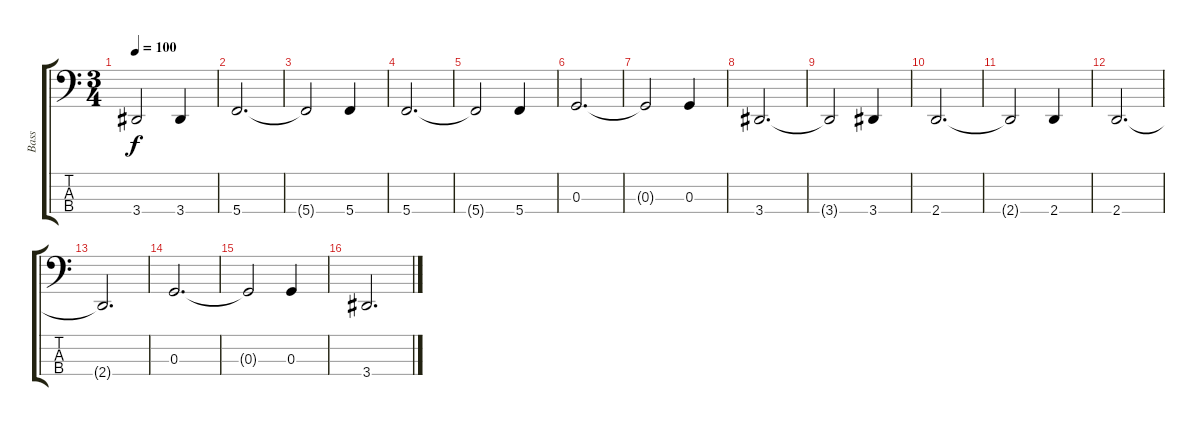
\track ("Bass" "Bass") {instrument electricbassfinger}
\staff {score tabs}
\tuning (F2 C2 G1 C1) {hide}
\ts (3 4)
\tempo 100
\clef f4
\ks c
3.4{t}.2{dy f} 3.4.4 |
5.4.2{d} |
5.4{t}.2 5.4.4 |
5.4.2{d} |
5.4{t}.2 5.4.4 |
0.3.2{d} |
0.3{t}.2 0.3.4 |
3.4.2{d} |
3.4{t}.2 3.4.4 |
2.4.2{d} |
2.4{t}.2 2.4.4 |
2.4.2{d} |
2.4{t}.2{d} |
0.3.2{d} |
0.3{t}.2 0.3.4 |
3.4.2{d}
